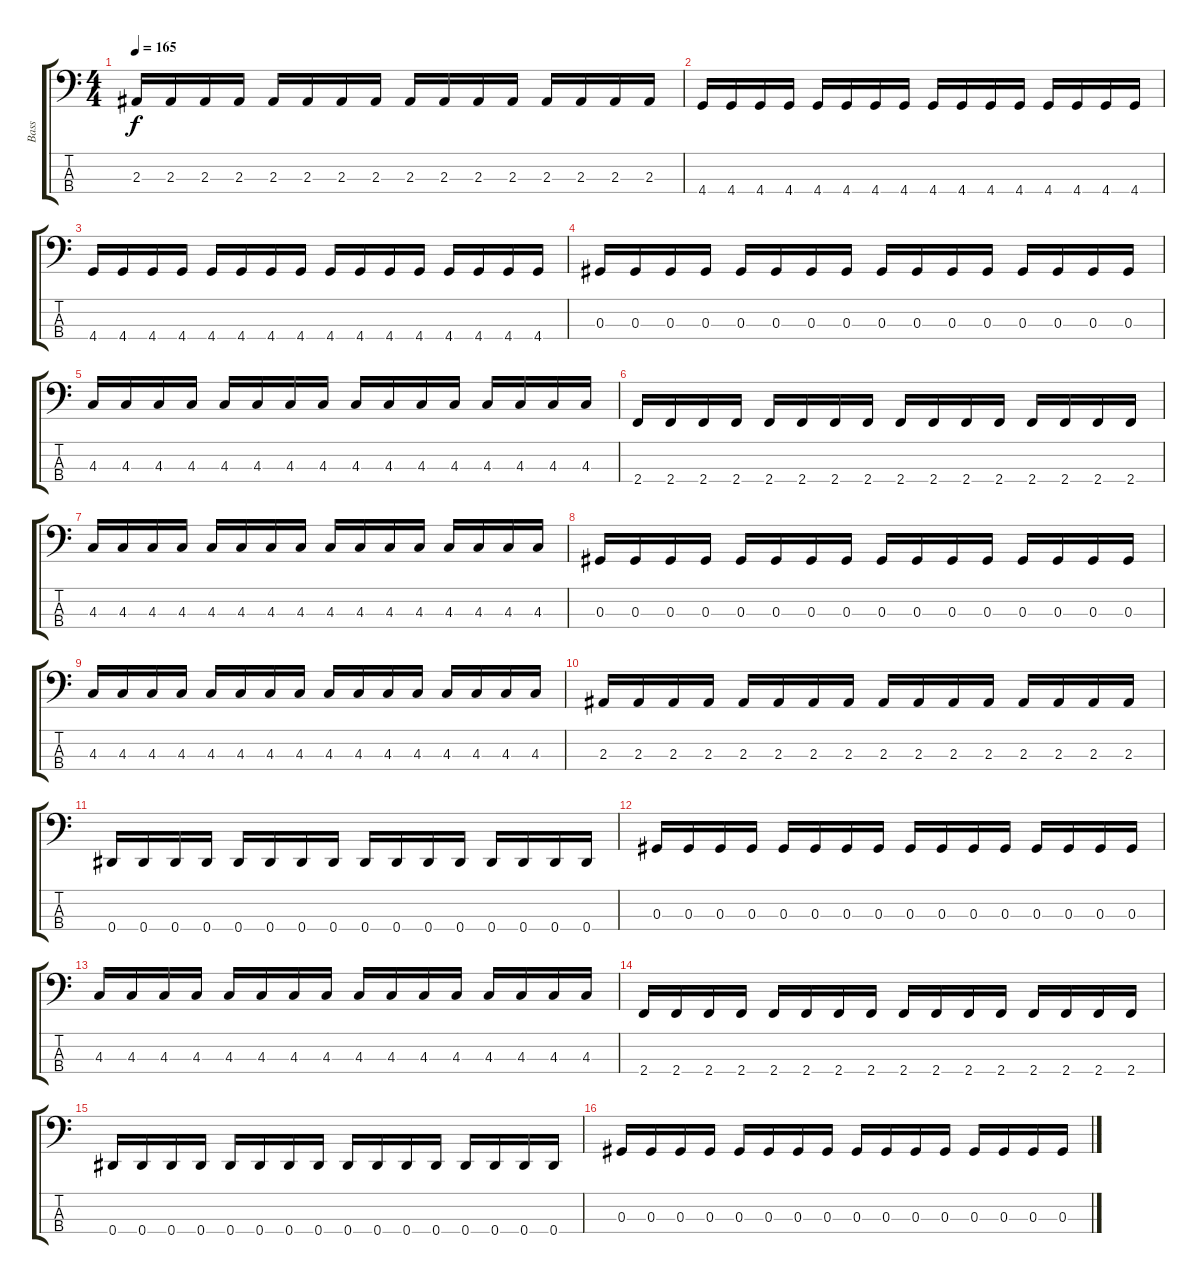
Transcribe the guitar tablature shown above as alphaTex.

\track ("Bass" "Bass") {instrument electricbasspick}
\staff {score tabs}
\tuning (Gb2 Db2 Ab1 Eb1) {hide}
\ts (4 4)
\tempo 165
\clef f4
\ks c
2.3.16{dy f} 2.3.16 2.3.16 2.3.16 2.3.16 2.3.16 2.3.16 2.3.16 2.3.16 2.3.16 2.3.16 2.3.16 2.3.16 2.3.16 2.3.16 2.3.16 |
4.4.16 4.4.16 4.4.16 4.4.16 4.4.16 4.4.16 4.4.16 4.4.16 4.4.16 4.4.16 4.4.16 4.4.16 4.4.16 4.4.16 4.4.16 4.4.16 |
4.4.16 4.4.16 4.4.16 4.4.16 4.4.16 4.4.16 4.4.16 4.4.16 4.4.16 4.4.16 4.4.16 4.4.16 4.4.16 4.4.16 4.4.16 4.4.16 |
0.3.16 0.3.16 0.3.16 0.3.16 0.3.16 0.3.16 0.3.16 0.3.16 0.3.16 0.3.16 0.3.16 0.3.16 0.3.16 0.3.16 0.3.16 0.3.16 |
4.3.16 4.3.16 4.3.16 4.3.16 4.3.16 4.3.16 4.3.16 4.3.16 4.3.16 4.3.16 4.3.16 4.3.16 4.3.16 4.3.16 4.3.16 4.3.16 |
2.4.16 2.4.16 2.4.16 2.4.16 2.4.16 2.4.16 2.4.16 2.4.16 2.4.16 2.4.16 2.4.16 2.4.16 2.4.16 2.4.16 2.4.16 2.4.16 |
4.3.16 4.3.16 4.3.16 4.3.16 4.3.16 4.3.16 4.3.16 4.3.16 4.3.16 4.3.16 4.3.16 4.3.16 4.3.16 4.3.16 4.3.16 4.3.16 |
0.3.16 0.3.16 0.3.16 0.3.16 0.3.16 0.3.16 0.3.16 0.3.16 0.3.16 0.3.16 0.3.16 0.3.16 0.3.16 0.3.16 0.3.16 0.3.16 |
4.3.16 4.3.16 4.3.16 4.3.16 4.3.16 4.3.16 4.3.16 4.3.16 4.3.16 4.3.16 4.3.16 4.3.16 4.3.16 4.3.16 4.3.16 4.3.16 |
2.3.16 2.3.16 2.3.16 2.3.16 2.3.16 2.3.16 2.3.16 2.3.16 2.3.16 2.3.16 2.3.16 2.3.16 2.3.16 2.3.16 2.3.16 2.3.16 |
0.4.16 0.4.16 0.4.16 0.4.16 0.4.16 0.4.16 0.4.16 0.4.16 0.4.16 0.4.16 0.4.16 0.4.16 0.4.16 0.4.16 0.4.16 0.4.16 |
0.3.16 0.3.16 0.3.16 0.3.16 0.3.16 0.3.16 0.3.16 0.3.16 0.3.16 0.3.16 0.3.16 0.3.16 0.3.16 0.3.16 0.3.16 0.3.16 |
4.3.16 4.3.16 4.3.16 4.3.16 4.3.16 4.3.16 4.3.16 4.3.16 4.3.16 4.3.16 4.3.16 4.3.16 4.3.16 4.3.16 4.3.16 4.3.16 |
2.4.16 2.4.16 2.4.16 2.4.16 2.4.16 2.4.16 2.4.16 2.4.16 2.4.16 2.4.16 2.4.16 2.4.16 2.4.16 2.4.16 2.4.16 2.4.16 |
0.4.16 0.4.16 0.4.16 0.4.16 0.4.16 0.4.16 0.4.16 0.4.16 0.4.16 0.4.16 0.4.16 0.4.16 0.4.16 0.4.16 0.4.16 0.4.16 |
0.3.16 0.3.16 0.3.16 0.3.16 0.3.16 0.3.16 0.3.16 0.3.16 0.3.16 0.3.16 0.3.16 0.3.16 0.3.16 0.3.16 0.3.16 0.3.16
